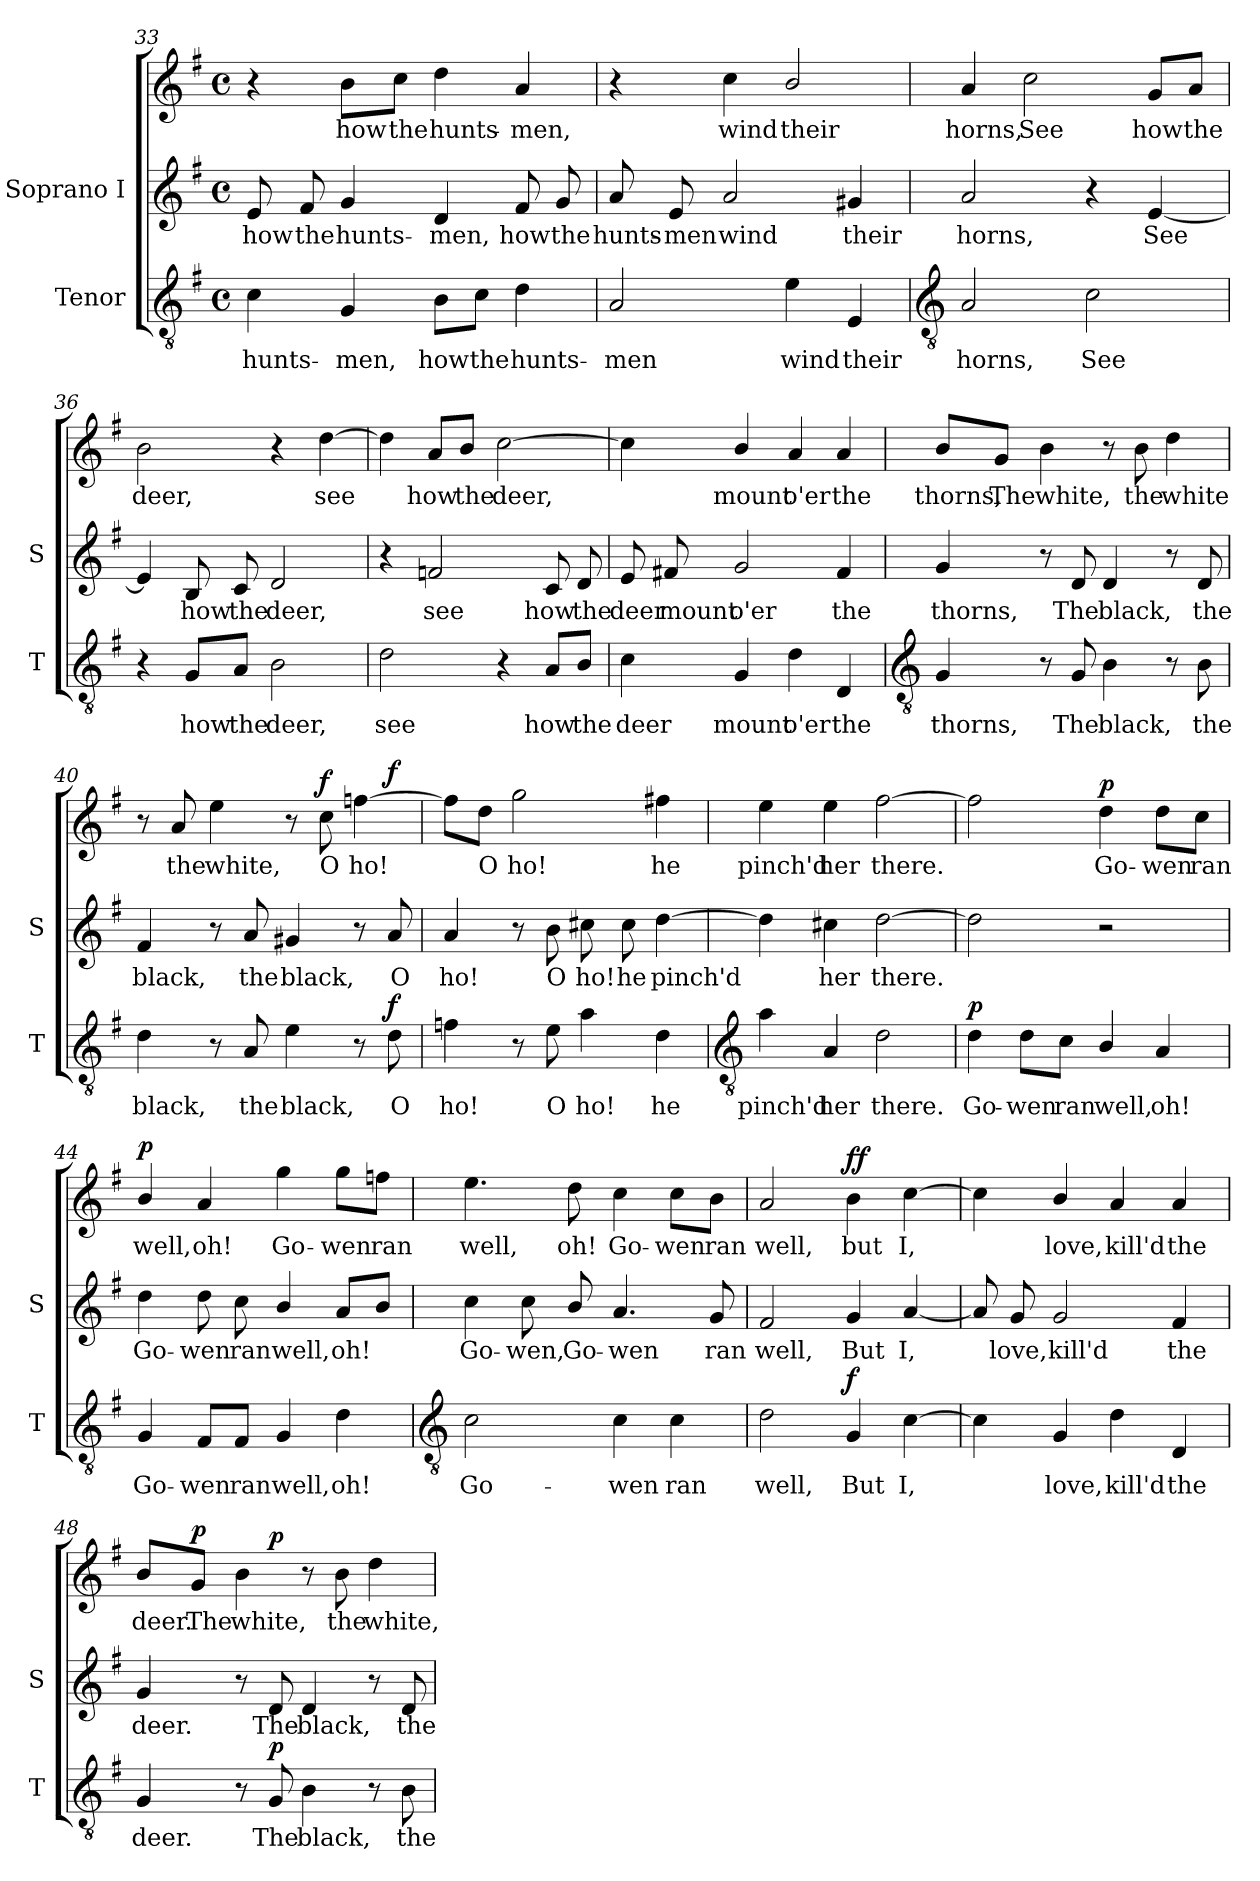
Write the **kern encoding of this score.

**kern	**text	**dynam	**kern	**text	**kern	**text	**dynam
*part2	*part2	*part2	*part1	*part1	*part1	*part1	*part1
*staff3	*staff3	*staff3	*staff2	*staff2	*staff1	*staff1	*staff1/2
*I"Tenor	*	*	*I"Soprano I	*	*	*	*
*I'T	*	*	*I'S	*	*	*	*
*clefGv2	*	*	*clefG2	*	*clefG2	*	*
*k[f#]	*	*	*k[f#]	*	*k[f#]	*	*
*G:	*	*	*G:	*	*G:	*	*
*M4/4	*	*	*M4/4	*	*M4/4	*	*
*met(c)	*	*	*met(c)	*	*met(c)	*	*
=33	=33	=33	=33	=33	=33	=33	=33
!	!LO:LY:b	!	!	!LO:LY:b	!	!	!
4c	hunts-	.	8e	how	4r	.	.
!	!	!	!	!LO:LY:b	!	!	!
.	.	.	8f#	the	.	.	.
!	!LO:LY:b	!	!	!LO:LY:b	!	!LO:LY:b	!
4G	-men,	.	4g	hunts-	8b\L	how	.
!	!	!	!	!	!	!LO:LY:b	!
.	.	.	.	.	8cc\J	the	.
!	!LO:LY:b	!	!	!LO:LY:b	!	!LO:LY:b	!
8B\L	how	.	4d	-men,	4dd	hunts-	.
!	!LO:LY:b	!	!	!	!	!	!
8c\J	the	.	.	.	.	.	.
!	!LO:LY:b	!	!	!LO:LY:b	!	!LO:LY:b	!
4d	hunts-	.	8f#	how	4a	-men,	.
!	!	!	!	!LO:LY:b	!	!	!
.	.	.	8g	the	.	.	.
=34	=34	=34	=34	=34	=34	=34	=34
!	!LO:LY:b	!	!	!LO:LY:b	!	!	!
2A	-men	.	8a	hunts-	4r	.	.
!	!	!	!	!LO:LY:b	!	!	!
.	.	.	8e	-men	.	.	.
!	!	!	!	!LO:LY:b	!	!LO:LY:b	!
.	.	.	2a	wind	4cc	wind	.
!	!LO:LY:b	!	!	!	!	!LO:LY:b	!
4e	wind	.	.	.	2b/	their	.
!	!LO:LY:b	!	!	!LO:LY:b	!	!	!
4E	their	.	4g#X	their	.	.	.
!!LO:LB:g=z
=35	=35	=35	=35	=35	=35	=35	=35
*clefGv2	*	*	*	*	*	*	*
!	!LO:LY:b	!	!	!LO:LY:b	!	!LO:LY:b	!
2A	horns,	.	2a	horns,	4a	horns,	.
!	!	!	!	!	!	!LO:LY:b	!
.	.	.	.	.	2cc	See	.
!	!LO:LY:b	!	!	!	!	!	!
2c	See	.	4r	.	.	.	.
!	!	!	!	!LO:LY:b	!	!LO:LY:b	!
.	.	.	[4e	See	8g/L	how	.
!	!	!	!	!	!	!LO:LY:b	!
.	.	.	.	.	8a/J	the	.
=36	=36	=36	=36	=36	=36	=36	=36
!	!	!	!	!	!	!LO:LY:b	!
4r	.	.	4e]	.	2b	deer,	.
!	!LO:LY:b	!	!	!LO:LY:b	!	!	!
8G/L	how	.	8B	how	.	.	.
!	!LO:LY:b	!	!	!LO:LY:b	!	!	!
8A/J	the	.	8c	the	.	.	.
!	!LO:LY:b	!	!	!LO:LY:b	!	!	!
2B	deer,	.	2d	deer,	4r	.	.
!	!	!	!	!	!	!LO:LY:b	!
.	.	.	.	.	[4dd	see	.
=37	=37	=37	=37	=37	=37	=37	=37
!	!LO:LY:b	!	!	!	!	!	!
2d	see	.	4r	.	4dd]	.	.
!	!	!	!	!LO:LY:b	!	!LO:LY:b	!
.	.	.	2fn	see	8a/L	how	.
!	!	!	!	!	!	!LO:LY:b	!
.	.	.	.	.	8b/J	the	.
!	!	!	!	!	!	!LO:LY:b	!
4r	.	.	.	.	[2cc	deer,	.
!	!LO:LY:b	!	!	!LO:LY:b	!	!	!
8A/L	how	.	8c	how	.	.	.
!	!LO:LY:b	!	!	!LO:LY:b	!	!	!
8B/J	the	.	8d	the	.	.	.
=38	=38	=38	=38	=38	=38	=38	=38
!	!LO:LY:b	!	!	!LO:LY:b	!	!	!
4c	deer	.	8e	deer	4cc]	.	.
!	!	!	!	!LO:LY:b	!	!	!
.	.	.	8f#X	mount	.	.	.
!	!LO:LY:b	!	!	!LO:LY:b	!	!LO:LY:b	!
4G	mount	.	2g	o'er	4b/	mount	.
!	!LO:LY:b	!	!	!	!	!LO:LY:b	!
4d	o'er	.	.	.	4a	o'er	.
!	!LO:LY:b	!	!	!LO:LY:b	!	!LO:LY:b	!
4D	the	.	4f#	the	4a	the	.
!!LO:LB:g=z
=39	=39	=39	=39	=39	=39	=39	=39
*clefGv2	*	*	*	*	*	*	*
!	!LO:LY:b	!	!	!LO:LY:b	!	!LO:LY:b	!
4G	thorns,	.	4g	thorns,	8b/L	thorns,	.
!	!	!	!	!	!	!LO:LY:b	!
.	.	.	.	.	8g/J	The	.
!	!	!	!	!	!	!LO:LY:b	!
8r	.	.	8r	.	4b	white,	.
!	!LO:LY:b	!	!	!LO:LY:b	!	!	!
8G	The	.	8d	The	.	.	.
!	!LO:LY:b	!	!	!LO:LY:b	!	!	!
4B	black,	.	4d	black,	8r	.	.
!	!	!	!	!	!	!LO:LY:b	!
.	.	.	.	.	8b	the	.
!	!	!	!	!	!	!LO:LY:b	!
8r	.	.	8r	.	4dd	white	.
!	!LO:LY:b	!	!	!LO:LY:b	!	!	!
8B	the	.	8d	the	.	.	.
=40	=40	=40	=40	=40	=40	=40	=40
!	!LO:LY:b	!	!	!LO:LY:b	!	!	!
4d	black,	.	4f#	black,	8r	.	.
!	!	!	!	!	!	!LO:LY:b	!
.	.	.	.	.	8a	the	.
!	!	!	!	!	!	!LO:LY:b	!
8r	.	.	8r	.	4ee	white,	.
!	!LO:LY:b	!	!	!LO:LY:b	!	!	!
8A	the	.	8a	the	.	.	.
!	!LO:LY:b	!	!	!LO:LY:b	!	!	!
4e	black,	.	4g#X	black,	8r	.	.
!	!	!	!	!	!	!LO:LY:b	!LO:DY:b
.	.	.	.	.	8cc	O	f
!	!	!	!	!	!	!LO:LY:b	!
8r	.	.	8r	.	[4ffn	ho!	.
!	!LO:LY:b	!LO:DY:b	!	!LO:LY:b	!	!	!LO:DY:b=2
8d	O	f	8a	O	.	.	f
=41	=41	=41	=41	=41	=41	=41	=41
!	!LO:LY:b	!	!	!LO:LY:b	!	!	!
4fn	ho!	.	4a	ho!	8ff\L]	.	.
!	!	!	!	!	!	!LO:LY:b	!
.	.	.	.	.	8dd\J	O	.
!	!	!	!	!	!	!LO:LY:b	!
8r	.	.	8r	.	2gg	ho!	.
!	!LO:LY:b	!	!	!LO:LY:b	!	!	!
8e	O	.	8b	O	.	.	.
!	!LO:LY:b	!	!	!LO:LY:b	!	!	!
4a	ho!	.	8cc#X	ho!	.	.	.
!	!	!	!	!LO:LY:b	!	!	!
.	.	.	8cc#	he	.	.	.
!	!LO:LY:b	!	!	!LO:LY:b	!	!LO:LY:b	!
4d	he	.	[4dd	pinch'd	4ff#X	he	.
!!LO:LB:g=z
=42	=42	=42	=42	=42	=42	=42	=42
*clefGv2	*	*	*	*	*	*	*
!	!LO:LY:b	!	!	!	!	!LO:LY:b	!
4a	pinch'd	.	4dd]	.	4ee	pinch'd	.
!	!LO:LY:b	!	!	!LO:LY:b	!	!LO:LY:b	!
4A	her	.	4cc#X	her	4ee	her	.
!	!LO:LY:b	!	!	!LO:LY:b	!	!LO:LY:b	!
2d	there.	.	[2dd	there.	[2ff#	there.	.
=43	=43	=43	=43	=43	=43	=43	=43
!	!LO:LY:b	!LO:DY:b	!	!	!	!	!
4d	Go-	p	2dd]	.	2ff#]	.	.
!	!LO:LY:b	!	!	!	!	!	!
8d\L	-wen	.	.	.	.	.	.
!	!LO:LY:b	!	!	!	!	!	!
8c\J	ran	.	.	.	.	.	.
!	!LO:LY:b	!	!	!	!	!LO:LY:b	!LO:DY:b
4B/	well,	.	2r	.	4dd	Go-	p
!	!LO:LY:b	!	!	!	!	!LO:LY:b	!
4A	oh!	.	.	.	8dd\L	-wen	.
!	!	!	!	!	!	!LO:LY:b	!
.	.	.	.	.	8cc\J	ran	.
=44	=44	=44	=44	=44	=44	=44	=44
!	!LO:LY:b	!	!	!LO:LY:b	!	!LO:LY:b	!LO:DY:b=2
4G	Go-	.	4dd	Go-	4b/	well,	p
!	!LO:LY:b	!	!	!LO:LY:b	!	!LO:LY:b	!
8F#/L	-wen	.	8dd	-wen	4a	oh!	.
!	!LO:LY:b	!	!	!LO:LY:b	!	!	!
8F#/J	ran	.	8cc	ran	.	.	.
!	!LO:LY:b	!	!	!LO:LY:b	!	!LO:LY:b	!
4G	well,	.	4b/	well,	4gg	Go-	.
!	!LO:LY:b	!	!	!LO:LY:b	!	!LO:LY:b	!
4d	oh!	.	8aL	oh!	8gg\L	-wen	.
!	!	!	!	!	!	!LO:LY:b	!
.	.	.	8bJ	.	8ffn\J	ran	.
!!LO:LB:g=z
=45	=45	=45	=45	=45	=45	=45	=45
*clefGv2	*	*	*	*	*	*	*
!	!LO:LY:b	!	!	!LO:LY:b	!	!LO:LY:b	!
2c	Go-	.	4cc	Go-	4.ee	well,	.
!	!	!	!	!LO:LY:b	!	!	!
.	.	.	8cc	-wen,	.	.	.
!	!	!	!	!LO:LY:b	!	!LO:LY:b	!
.	.	.	8b/	Go-	8dd	oh!	.
!	!LO:LY:b	!	!	!LO:LY:b	!	!LO:LY:b	!
4c	-wen	.	4.a	-wen	4cc	Go-	.
!	!LO:LY:b	!	!	!	!	!LO:LY:b	!
4c	ran	.	.	.	8cc\L	-wen	.
!	!	!	!	!LO:LY:b	!	!LO:LY:b	!
.	.	.	8g	ran	8b\J	ran	.
=46	=46	=46	=46	=46	=46	=46	=46
!	!LO:LY:b	!	!	!LO:LY:b	!	!LO:LY:b	!
2d	well,	.	2f#	well,	2a	well,	.
!	!LO:LY:b	!LO:DY:b	!	!LO:LY:b	!	!LO:LY:b	!LO:DY:b=2
!	!	!	!	!	!	!	!LO:DY:n=1:b
4G	But	f	4g	But	4b	but	f f
!	!LO:LY:b	!	!	!LO:LY:b	!	!LO:LY:b	!
[4c	I,	.	[4a	I,	[4cc	I,	.
=47	=47	=47	=47	=47	=47	=47	=47
4c]	.	.	8a]	.	4cc]	.	.
!	!	!	!	!LO:LY:b	!	!	!
.	.	.	8g	love,	.	.	.
!	!LO:LY:b	!	!	!LO:LY:b	!	!LO:LY:b	!
4G	love,	.	2g	kill'd	4b/	love,	.
!	!LO:LY:b	!	!	!	!	!LO:LY:b	!
4d	kill'd	.	.	.	4a	kill'd	.
!	!LO:LY:b	!	!	!LO:LY:b	!	!LO:LY:b	!
4D	the	.	4f#	the	4a	the	.
=48	=48	=48	=48	=48	=48	=48	=48
!	!LO:LY:b	!	!	!LO:LY:b	!	!LO:LY:b	!
4G	deer.	.	4g	deer.	8b/L	deer.	.
!	!	!	!	!	!	!LO:LY:b	!LO:DY:b
.	.	.	.	.	8g/J	The	p
!	!	!	!	!	!	!LO:LY:b	!
8r	.	.	8r	.	4b	white,	.
!	!LO:LY:b	!LO:DY:b	!	!LO:LY:b	!	!	!LO:DY:b=2
8G	The	p	8d	The	.	.	p
!	!LO:LY:b	!	!	!LO:LY:b	!	!	!
4B	black,	.	4d	black,	8r	.	.
!	!	!	!	!	!	!LO:LY:b	!
.	.	.	.	.	8b	the	.
!	!	!	!	!	!	!LO:LY:b	!
8r	.	.	8r	.	4dd	white,	.
!	!LO:LY:b	!	!	!LO:LY:b	!	!	!
8B	the	.	8d	the	.	.	.
=	=	=	=	=	=	=	=
*-	*-	*-	*-	*-	*-	*-	*-
